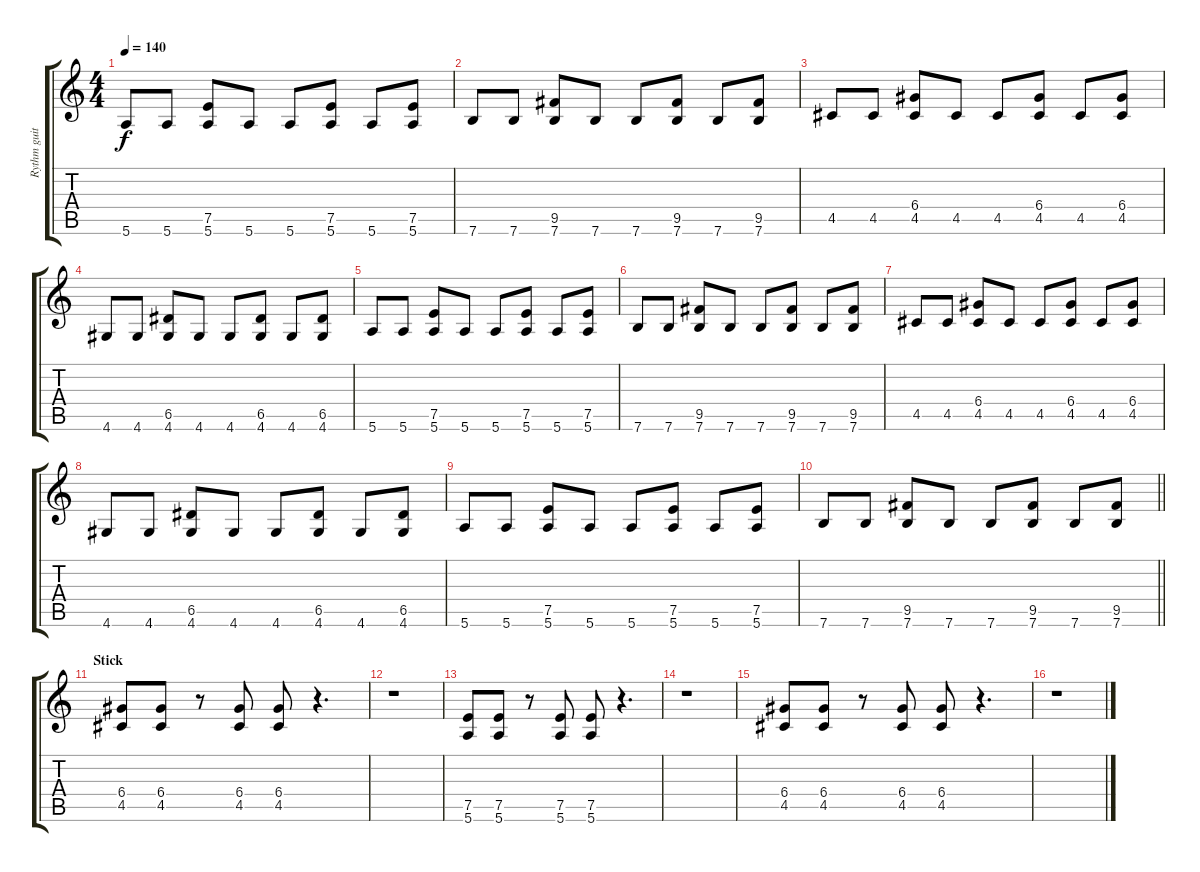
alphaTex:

\track ("Rythm guitar" "Rythm guit") {instrument distortionguitar}
\staff {score tabs}
\tuning (E4 B3 G3 D3 A2 E2) {hide}
\ts (4 4)
\tempo 140
\clef g2
\ks c
5.6.8{dy f} 5.6.8 (7.5 5.6).8 5.6.8 5.6.8 (7.5 5.6).8 5.6.8 (7.5 5.6).8 |
7.6.8 7.6.8 (9.5 7.6).8 7.6.8 7.6.8 (9.5 7.6).8 7.6.8 (9.5 7.6).8 |
4.5.8 4.5.8 (6.4 4.5).8 4.5.8 4.5.8 (6.4 4.5).8 4.5.8 (6.4 4.5).8 |
4.6.8 4.6.8 (6.5 4.6).8 4.6.8 4.6.8 (6.5 4.6).8 4.6.8 (6.5 4.6).8 |
5.6.8 5.6.8 (7.5 5.6).8 5.6.8 5.6.8 (7.5 5.6).8 5.6.8 (7.5 5.6).8 |
7.6.8 7.6.8 (9.5 7.6).8 7.6.8 7.6.8 (9.5 7.6).8 7.6.8 (9.5 7.6).8 |
4.5.8 4.5.8 (6.4 4.5).8 4.5.8 4.5.8 (6.4 4.5).8 4.5.8 (6.4 4.5).8 |
4.6.8 4.6.8 (6.5 4.6).8 4.6.8 4.6.8 (6.5 4.6).8 4.6.8 (6.5 4.6).8 |
5.6.8 5.6.8 (7.5 5.6).8 5.6.8 5.6.8 (7.5 5.6).8 5.6.8 (7.5 5.6).8 |
\barLineRight lightlight
7.6.8 7.6.8 (9.5 7.6).8 7.6.8 7.6.8 (9.5 7.6).8 7.6.8 (9.5 7.6).8 |
\section ("" "Stick")
(6.4 4.5).8 (6.4 4.5).8 r.8 (6.4 4.5).8 (6.4 4.5).8 r.4{d} |
r.1 |
(7.5 5.6).8 (7.5 5.6).8 r.8 (7.5 5.6).8 (7.5 5.6).8 r.4{d} |
r.1 |
(6.4 4.5).8 (6.4 4.5).8 r.8 (6.4 4.5).8 (6.4 4.5).8 r.4{d} |
r.1
